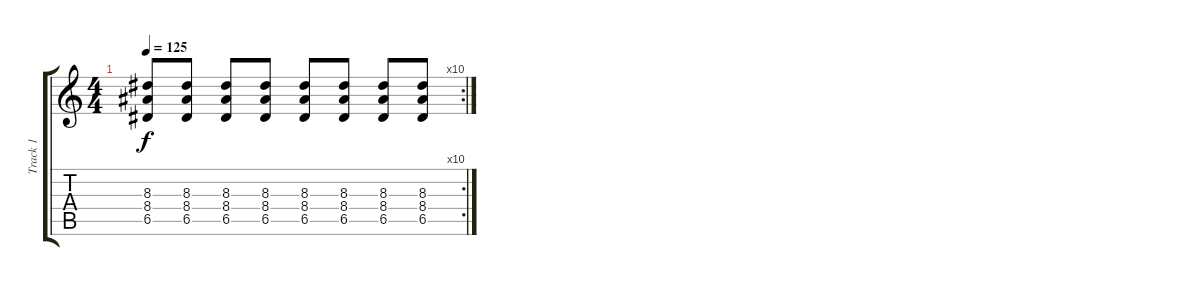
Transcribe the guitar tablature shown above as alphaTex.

\track ("Track 1" "Track 1") {instrument overdrivenguitar}
\staff {score tabs}
\tuning (E4 B3 G3 D3 A2 E2) {hide}
\rc 10
\ts (4 4)
\tempo 125
\clef g2
\ks c
(8.3 8.4 6.5).8{dy f} (8.3 8.4 6.5).8 (8.3 8.4 6.5).8 (8.3 8.4 6.5).8 (8.3 8.4 6.5).8 (8.3 8.4 6.5).8 (8.3 8.4 6.5).8 (8.3 8.4 6.5).8
